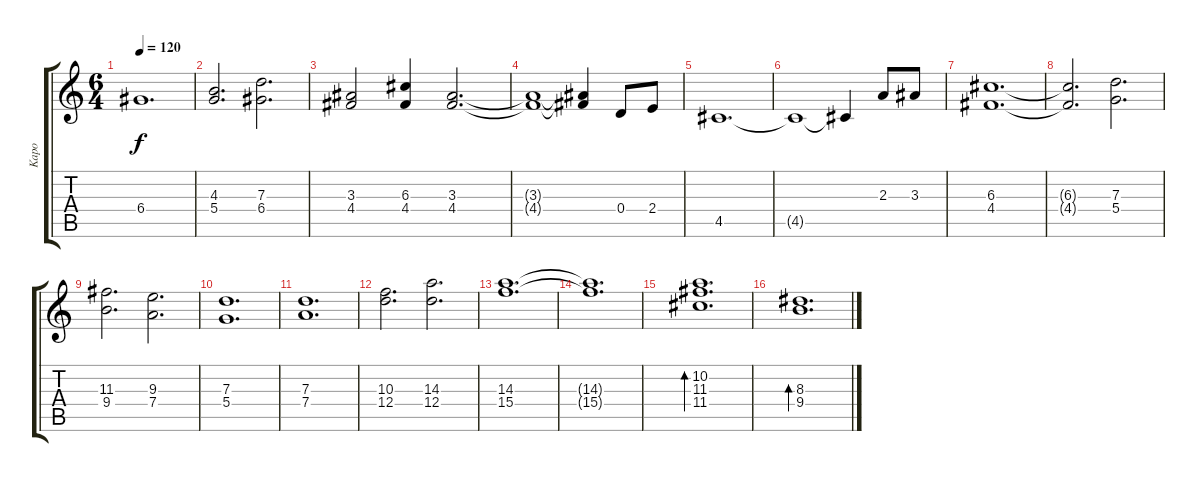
\track ("Kapo" "Kapo") {instrument distortionguitar}
\staff {score tabs}
\tuning (E4 B3 G3 D3 A2 D2) {hide}
\ts (6 4)
\tempo 120
\clef g2
\ks c
6.4.1{d dy f} |
(4.3 5.4).2{d} (7.3 6.4).2{d} |
(3.3 4.4).2 (6.3 4.4).4 (3.3 4.4).2{d} |
(3.3{t} 4.4{t}).1 (3.3{t} 4.4{t}).4 0.4.8 2.4.8 |
4.5.1{d} |
4.5{t}.1 4.5{t}.4 2.3.8 3.3.8 |
(6.3 4.4).1{d} |
(6.3{t} 4.4{t}).2{d} (7.3 5.4).2{d} |
(11.3 9.4).2{d} (9.3 7.4).2{d} |
(7.3 5.4).1{d} |
(7.3 7.4).1{d} |
(10.3 12.4).2{d} (14.3 12.4).2{d} |
(14.3 15.4).1{d} |
(14.3{t} 15.4{t}).1{d} |
(10.2 11.3 11.4).1{d bd 240} |
(8.3 9.4).1{d bd 240}
